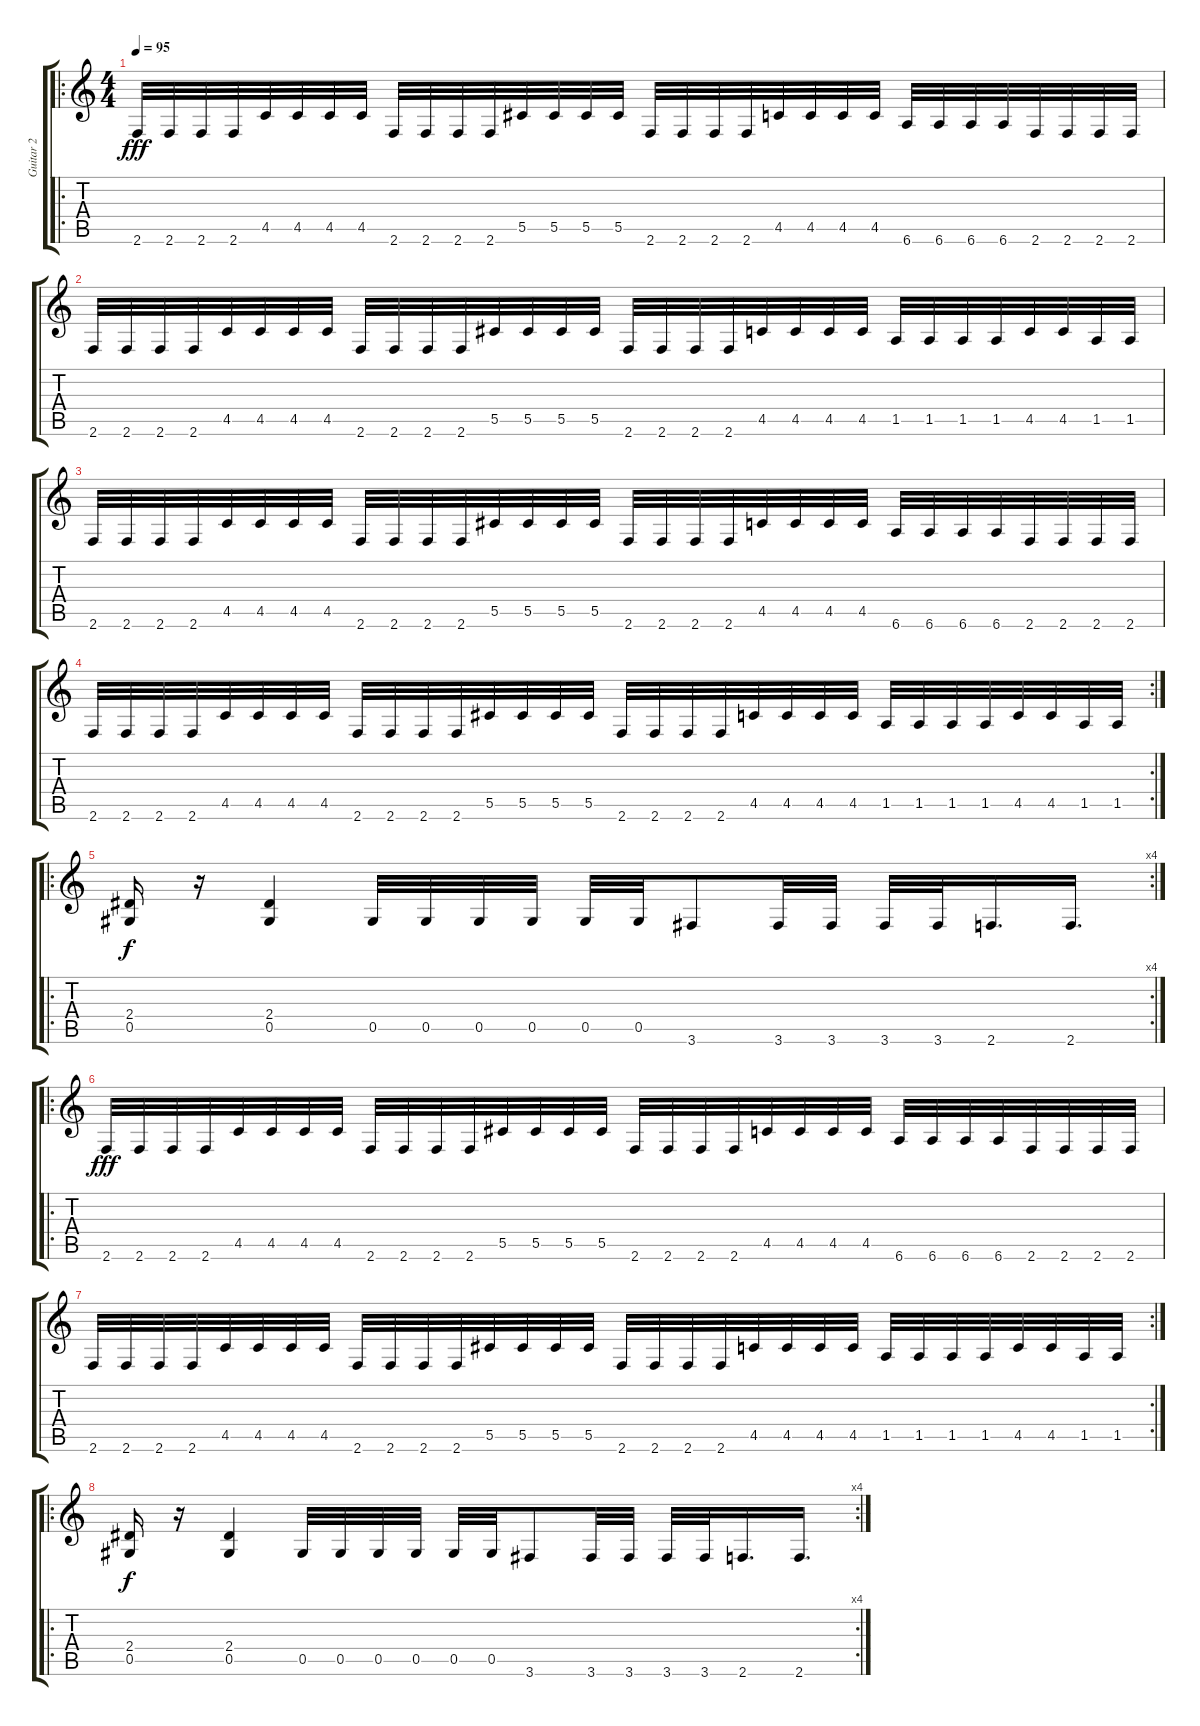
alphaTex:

\track ("Guitar 2" "Guitar 2") {instrument distortionguitar}
\staff {score tabs}
\tuning (Eb4 Bb3 Gb3 Db3 Ab2 Eb2) {hide}
\ro
\ts (4 4)
\tempo 95
\clef g2
\ks c
2.6.32{dy fff} 2.6.32 2.6.32 2.6.32 4.5.32 4.5.32 4.5.32 4.5.32 2.6.32 2.6.32 2.6.32 2.6.32 5.5.32 5.5.32 5.5.32 5.5.32 2.6.32 2.6.32 2.6.32 2.6.32 4.5.32 4.5.32 4.5.32 4.5.32 6.6.32 6.6.32 6.6.32 6.6.32 2.6.32 2.6.32 2.6.32 2.6.32 |
2.6.32 2.6.32 2.6.32 2.6.32 4.5.32 4.5.32 4.5.32 4.5.32 2.6.32 2.6.32 2.6.32 2.6.32 5.5.32 5.5.32 5.5.32 5.5.32 2.6.32 2.6.32 2.6.32 2.6.32 4.5.32 4.5.32 4.5.32 4.5.32 1.5.32 1.5.32 1.5.32 1.5.32 4.5.32 4.5.32 1.5.32 1.5.32 |
2.6.32 2.6.32 2.6.32 2.6.32 4.5.32 4.5.32 4.5.32 4.5.32 2.6.32 2.6.32 2.6.32 2.6.32 5.5.32 5.5.32 5.5.32 5.5.32 2.6.32 2.6.32 2.6.32 2.6.32 4.5.32 4.5.32 4.5.32 4.5.32 6.6.32 6.6.32 6.6.32 6.6.32 2.6.32 2.6.32 2.6.32 2.6.32 |
\rc 2
2.6.32 2.6.32 2.6.32 2.6.32 4.5.32 4.5.32 4.5.32 4.5.32 2.6.32 2.6.32 2.6.32 2.6.32 5.5.32 5.5.32 5.5.32 5.5.32 2.6.32 2.6.32 2.6.32 2.6.32 4.5.32 4.5.32 4.5.32 4.5.32 1.5.32 1.5.32 1.5.32 1.5.32 4.5.32 4.5.32 1.5.32 1.5.32 |
\ro
\rc 4
(2.4 0.5).16{dy f} r.16 (2.4 0.5).4 0.5.32 0.5.32 0.5.32 0.5.32 0.5.32 0.5.32 3.6.8 3.6.32 3.6.32 3.6.32 3.6.32 2.6.16{d} 2.6.16{d} |
\ro
2.6.32{dy fff} 2.6.32 2.6.32 2.6.32 4.5.32 4.5.32 4.5.32 4.5.32 2.6.32 2.6.32 2.6.32 2.6.32 5.5.32 5.5.32 5.5.32 5.5.32 2.6.32 2.6.32 2.6.32 2.6.32 4.5.32 4.5.32 4.5.32 4.5.32 6.6.32 6.6.32 6.6.32 6.6.32 2.6.32 2.6.32 2.6.32 2.6.32 |
\rc 2
2.6.32 2.6.32 2.6.32 2.6.32 4.5.32 4.5.32 4.5.32 4.5.32 2.6.32 2.6.32 2.6.32 2.6.32 5.5.32 5.5.32 5.5.32 5.5.32 2.6.32 2.6.32 2.6.32 2.6.32 4.5.32 4.5.32 4.5.32 4.5.32 1.5.32 1.5.32 1.5.32 1.5.32 4.5.32 4.5.32 1.5.32 1.5.32 |
\ro
\rc 4
(2.4 0.5).16{dy f} r.16 (2.4 0.5).4 0.5.32 0.5.32 0.5.32 0.5.32 0.5.32 0.5.32 3.6.8 3.6.32 3.6.32 3.6.32 3.6.32 2.6.16{d} 2.6.16{d}
